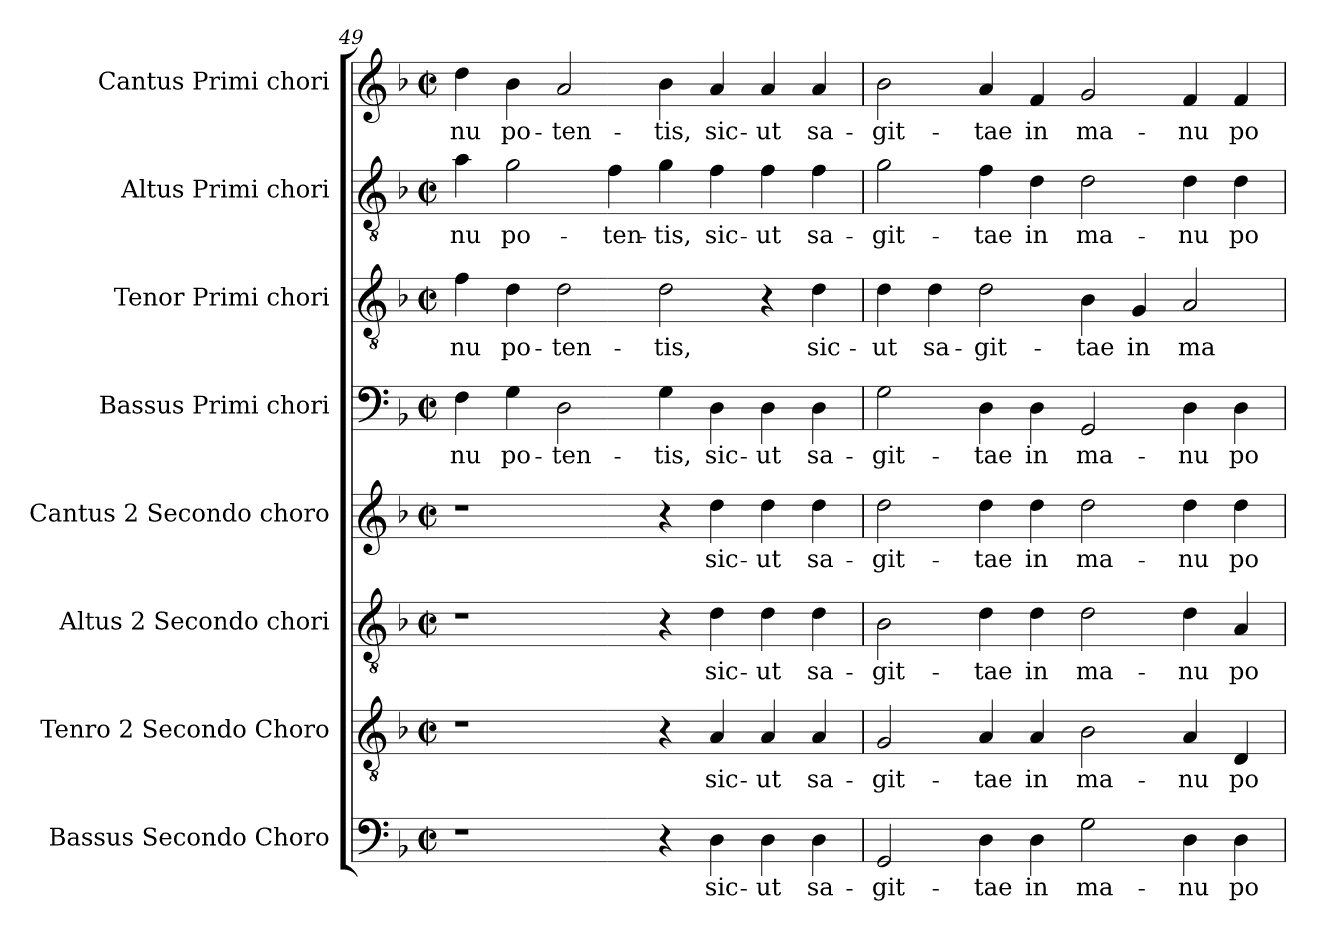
**kern	**text	**kern	**text	**kern	**text	**kern	**text	**kern	**text	**kern	**text	**kern	**text	**kern	**text
*part8	*part8	*part7	*part7	*part6	*part6	*part5	*part5	*part4	*part4	*part3	*part3	*part2	*part2	*part1	*part1
*staff8	*staff8	*staff7	*staff7	*staff6	*staff6	*staff5	*staff5	*staff4	*staff4	*staff3	*staff3	*staff2	*staff2	*staff1	*staff1
*I"Bassus  Secondo Choro	*	*I"Tenro 2  Secondo Choro	*	*I"Altus 2  Secondo chori	*	*I"Cantus 2  Secondo choro	*	*I"Bassus  Primi chori	*	*I"Tenor  Primi chori	*	*I"Altus  Primi chori	*	*I"Cantus  Primi chori	*
*I'Ch	*	*I'Ch	*	*I'Ch	*	*I'Ch	*	*I'Ch	*	*I'Ch	*	*I'Ch	*	*I'Ch	*
*clefF4	*	*clefGv2	*	*clefGv2	*	*clefG2	*	*clefF4	*	*clefGv2	*	*clefGv2	*	*clefG2	*
*k[b-]	*	*k[b-]	*	*k[b-]	*	*k[b-]	*	*k[b-]	*	*k[b-]	*	*k[b-]	*	*k[b-]	*
*F:	*	*F:	*	*F:	*	*F:	*	*F:	*	*F:	*	*F:	*	*F:	*
*M2/2	*	*M2/2	*	*M2/2	*	*M2/2	*	*M2/2	*	*M2/2	*	*M2/2	*	*M2/2	*
*met(c|)	*	*met(c|)	*	*met(c|)	*	*met(c|)	*	*met(c|)	*	*met(c|)	*	*met(c|)	*	*met(c|)	*
=49	=49	=49	=49	=49	=49	=49	=49	=49	=49	=49	=49	=49	=49	=49	=49
!	!	!	!	!	!	!	!	!	!LO:LY:b:cj	!	!LO:LY:b:cj	!	!LO:LY:b:cj	!	!LO:LY:b:cj
1r	.	1r	.	1r	.	1r	.	4F\	-nu	4f\	-nu	4a\	-nu	4dd\	-nu
!	!	!	!	!	!	!	!	!	!LO:LY:b	!	!LO:LY:b	!	!LO:LY:b:cj	!	!LO:LY:b
.	.	.	.	.	.	.	.	4G\	po-	4d\	po-	2g\	po-	4b-\	po-
!	!	!	!	!	!	!	!	!	!LO:LY:b:rj	!	!LO:LY:b:rj	!	!	!	!LO:LY:b:rj
.	.	.	.	.	.	.	.	2D\	-ten-	2d\	-ten-	.	.	2a/	-ten-
!	!	!	!	!	!	!	!	!	!	!	!	!	!LO:LY:b	!	!
.	.	.	.	.	.	.	.	.	.	.	.	4f\	-ten-	.	.
!	!	!	!	!	!	!	!	!	!LO:LY:b:cj	!	!LO:LY:b:cj	!	!LO:LY:b:rj	!	!LO:LY:b:cj
4r	.	4r	.	4r	.	4r	.	4G\	-tis,	2d\	-tis,	4g\	-tis,	4b-\	-tis,
!	!LO:LY:b:cj	!	!LO:LY:b:cj	!	!LO:LY:b:cj	!	!LO:LY:b:cj	!	!LO:LY:b:cj	!	!	!	!LO:LY:b:cj	!	!LO:LY:b:cj
4D\	sic-	4A/	sic-	4d\	sic-	4dd\	sic-	4D\	sic-	.	.	4f\	sic-	4a/	sic-
!	!LO:LY:b:cj	!	!LO:LY:b:cj	!	!LO:LY:b:cj	!	!LO:LY:b:cj	!	!LO:LY:b:cj	!	!	!	!LO:LY:b:cj	!	!LO:LY:b:cj
4D\	-ut	4A/	-ut	4d\	-ut	4dd\	-ut	4D\	-ut	4r	.	4f\	-ut	4a/	-ut
!	!LO:LY:b:cj	!	!LO:LY:b:cj	!	!LO:LY:b:cj	!	!LO:LY:b:cj	!	!LO:LY:b:cj	!	!LO:LY:b:cj	!	!LO:LY:b:cj	!	!LO:LY:b:cj
4D\	sa-	4A/	sa-	4d\	sa-	4dd\	sa-	4D\	sa-	4d\	sic-	4f\	sa-	4a/	sa-
=50	=50	=50	=50	=50	=50	=50	=50	=50	=50	=50	=50	=50	=50	=50	=50
!	!LO:LY:b:cj	!	!LO:LY:b:cj	!	!LO:LY:b:cj	!	!LO:LY:b:cj	!	!LO:LY:b:cj	!	!LO:LY:b:cj	!	!LO:LY:b:cj	!	!LO:LY:b:cj
2GG/	-git-	2G/	-git-	2B-\	-git-	2dd\	-git-	2G\	-git-	4d\	-ut	2g\	-git-	2b-\	-git-
!	!	!	!	!	!	!	!	!	!	!	!LO:LY:b:cj	!	!	!	!
.	.	.	.	.	.	.	.	.	.	4d\	sa-	.	.	.	.
!	!LO:LY:b:cj	!	!LO:LY:b:cj	!	!LO:LY:b:cj	!	!LO:LY:b:cj	!	!LO:LY:b:cj	!	!LO:LY:b:cj	!	!LO:LY:b:cj	!	!LO:LY:b:cj
4D\	-tae	4A/	-tae	4d\	-tae	4dd\	-tae	4D\	-tae	2d\	-git-	4f\	-tae	4a/	-tae
!	!LO:LY:b:cj	!	!LO:LY:b:cj	!	!LO:LY:b:cj	!	!LO:LY:b:cj	!	!LO:LY:b:cj	!	!	!	!LO:LY:b:cj	!	!LO:LY:b:cj
4D\	in	4A/	in	4d\	in	4dd\	in	4D\	in	.	.	4d\	in	4f/	in
!	!LO:LY:b:cj	!	!LO:LY:b:cj	!	!LO:LY:b:cj	!	!LO:LY:b:cj	!	!LO:LY:b:cj	!	!LO:LY:b:cj	!	!LO:LY:b:cj	!	!LO:LY:b:cj
2G\	ma-	2B-\	ma-	2d\	ma-	2dd\	ma-	2GG/	ma-	4B-\	-tae	2d\	ma-	2g/	ma-
!	!	!	!	!	!	!	!	!	!	!	!LO:LY:b:cj	!	!	!	!
.	.	.	.	.	.	.	.	.	.	4G/	in	.	.	.	.
!	!LO:LY:b:cj	!	!LO:LY:b:cj	!	!LO:LY:b:cj	!	!LO:LY:b:cj	!	!LO:LY:b:cj	!	!LO:LY:b:cj	!	!LO:LY:b:cj	!	!LO:LY:b:cj
4D\	-nu	4A/	-nu	4d\	-nu	4dd\	-nu	4D\	-nu	2A/	ma-	4d\	-nu	4f/	-nu
!	!LO:LY:b:cj	!	!LO:LY:b:cj	!	!LO:LY:b:cj	!	!LO:LY:b:cj	!	!LO:LY:b:cj	!	!	!	!LO:LY:b:cj	!	!LO:LY:b:cj
4D\	po-	4D/	po-	4A/	po-	4dd\	po-	4D\	po-	.	.	4d\	po-	4f/	po-
=	=	=	=	=	=	=	=	=	=	=	=	=	=	=	=
*-	*-	*-	*-	*-	*-	*-	*-	*-	*-	*-	*-	*-	*-	*-	*-
